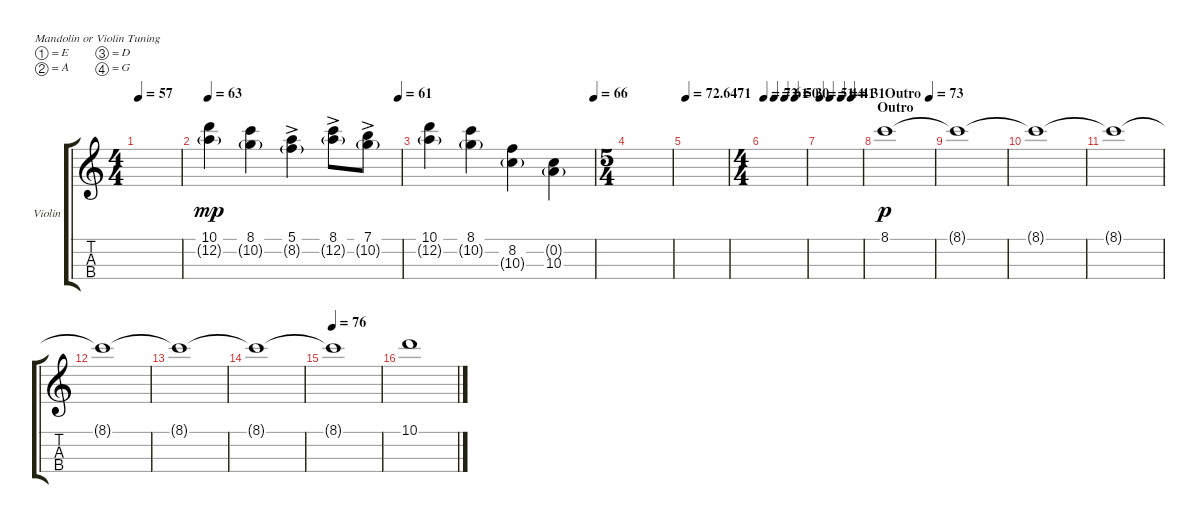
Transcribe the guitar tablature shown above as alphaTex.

\defaultSystemsLayout 4
\bracketExtendMode groupsimilarinstruments
\firstSystemTrackNameOrientation horizontal
\otherSystemsTrackNameOrientation horizontal
\track ("Violin overdub" "Violin") {instrument violin}
\staff {score tabs}
\tuning (E5 A4 D4 G3)
\ts (4 4)
\tempo 57
\clef g2
\scale
0.333333
\ks aminor
|
\tempo 63
\tempo (61 0.989011)
\scale
0.333333 (10.1 12.2{g}).4{dy mp} (8.1 10.2{g}).4 (5.1{ac} 8.2{g}).4 (8.1{ac} 12.2{g}).8 (7.1{ac} 10.2{g}).8 |
\tempo (66 1)
\scale
0.333333 (10.1 12.2{g}).4 (8.1 10.2{g}).4 (8.2 10.3{g}).4 (10.3 0.2{g}).4 |
\ts (5 4)
\beaming (8 4 4 2)
\scale
0.395904 |
\tempo
72.6471
\scale
0.208191 |
\ts (4 4)
\tempo 72
\tempo (61 0.25)
\tempo (50 0.5)
\tempo (30 0.75)
\scale
0.395904 |
\tempo (51 0.00625)
\tempo (44 0.24375)
\tempo (41 0.5125)
\tempo (31 0.75)
\scale
0.333333 |
\section ("" "Outro")
\tempo (73 "Outro")
\scale
0.333333 8.1.1{dy p} |
\scale
0.333333 8.1{t}.1 |
\scale
0.333333 8.1{t}.1 |
\scale
0.333333 8.1{t}.1 |
\scale
0.333333 8.1{t}.1 |
\scale
0.333333 8.1{t}.1 |
\scale
0.333333 8.1{t}.1 |
\tempo 76
\scale
0.333333 8.1{t}.1 |
\scale
0.333333 10.1.1
